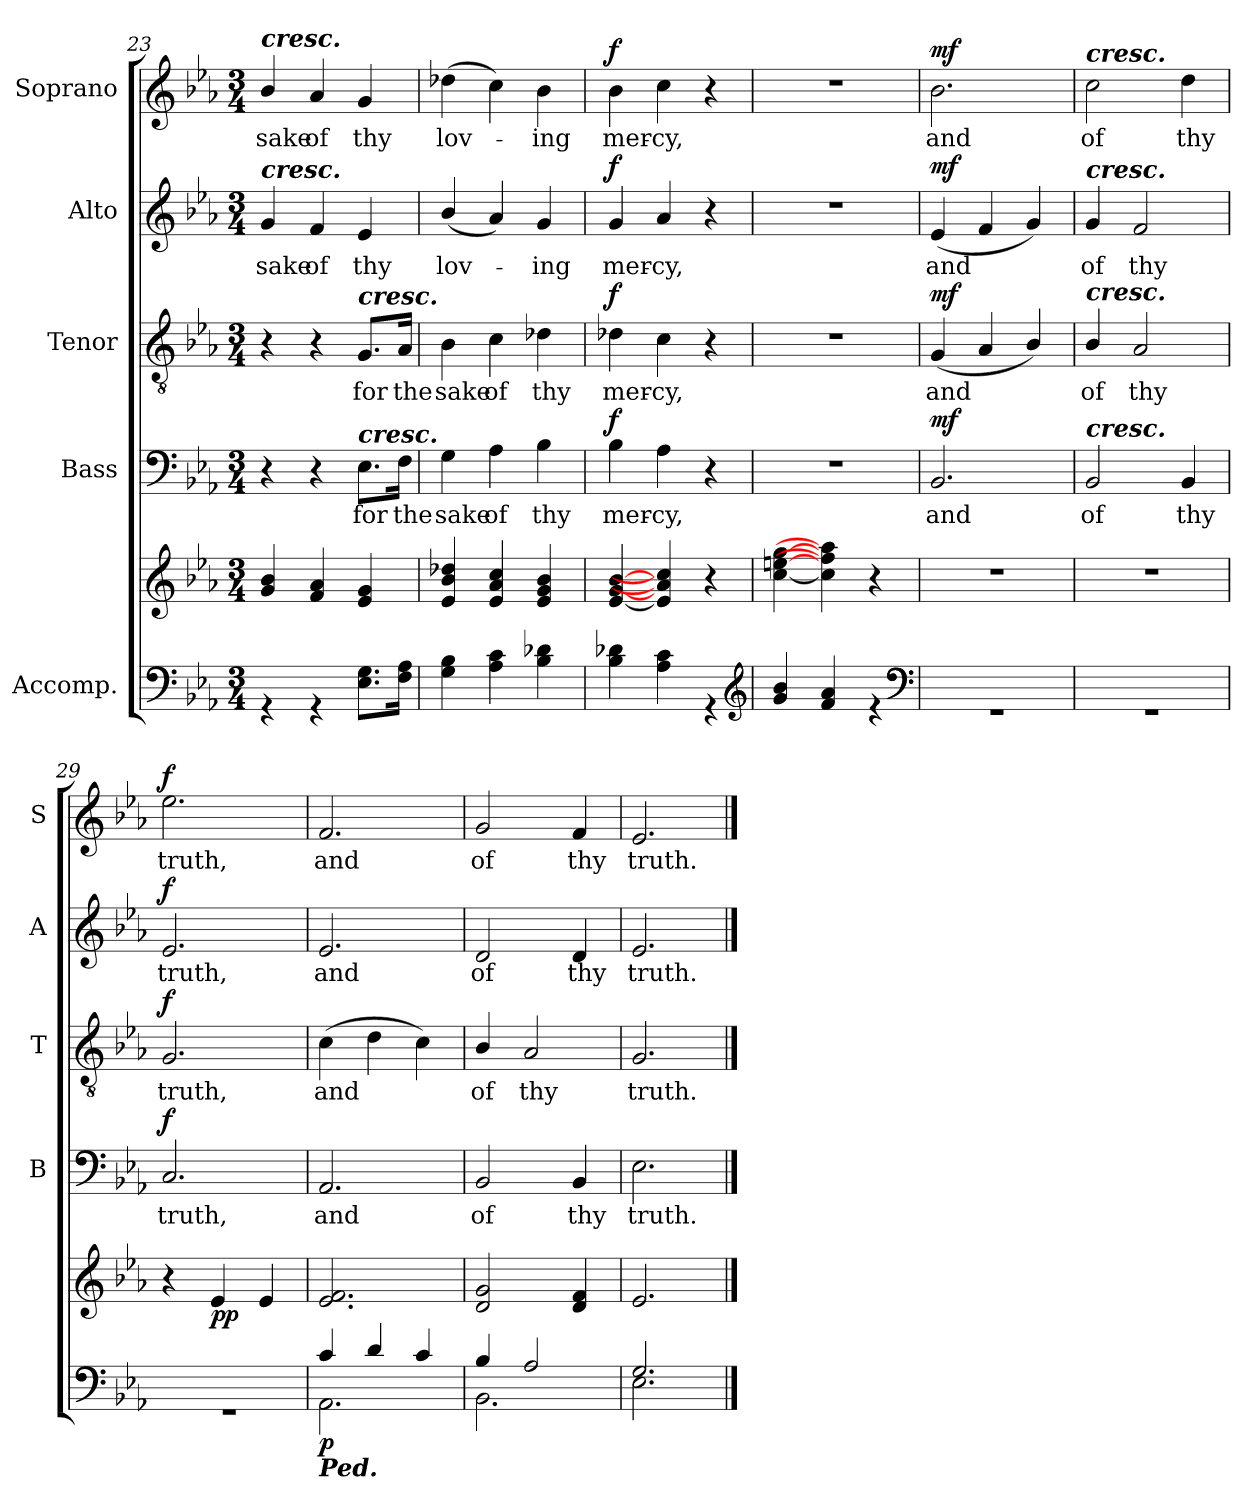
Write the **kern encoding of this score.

**kern	**kern	**dynam	**kern	**text	**dynam	**kern	**text	**dynam	**kern	**text	**dynam	**kern	**text	**dynam
*part5	*part5	*part5	*part4	*part4	*part4	*part3	*part3	*part3	*part2	*part2	*part2	*part1	*part1	*part1
*staff6	*staff5	*staff5/6	*staff4	*staff4	*staff4	*staff3	*staff3	*staff3	*staff2	*staff2	*staff2	*staff1	*staff1	*staff1
*I"Accomp.	*	*	*I"Bass	*	*	*I"Tenor	*	*	*I"Alto	*	*	*I"Soprano	*	*
*	*	*	*I'B	*	*	*I'T	*	*	*I'A	*	*	*I'S	*	*
!!LO:LB:g=z
*clefF4	*clefG2	*	*clefF4	*	*	*clefGv2	*	*	*clefG2	*	*	*clefG2	*	*
*k[b-e-a-]	*k[b-e-a-]	*	*k[b-e-a-]	*	*	*k[b-e-a-]	*	*	*k[b-e-a-]	*	*	*k[b-e-a-]	*	*
*E-:	*E-:	*	*E-:	*	*	*E-:	*	*	*E-:	*	*	*E-:	*	*
*M3/4	*M3/4	*	*M3/4	*	*	*M3/4	*	*	*M3/4	*	*	*M3/4	*	*
=23	=23	=23	=23	=23	=23	=23	=23	=23	=23	=23	=23	=23	=23	=23
!	!	!	!	!	!	!	!	!	!	!	!	!LO:TX:a:Bi:t=cresc.	!	!
!	!	!	!	!	!	!	!	!	!LO:TX:a:Bi:t=cresc.	!	!	!	!	!
!LO:N:vis=1	!	!	!	!	!	!	!	!	!	!LO:LY:b	!	!	!LO:LY:b	!
*^	*	*	*	*	*	*	*	*	*	*	*	*	*	*
2.ryy	4r	4g/ 4b-/	.	4r	.	.	4r	.	.	4g	sake	.	4b-/	sake	.
!	!	!	!	!	!	!	!	!	!	!	!LO:LY:b	!	!	!LO:LY:b	!
.	4r	4f 4a-	.	4r	.	.	4r	.	.	4f	of	.	4a-	of	.
!	!	!	!	!	!	!	!LO:TX:a:Bi:t=cresc.	!	!	!	!	!	!	!	!
!	!	!	!	!LO:TX:a:Bi:t=cresc.	!	!	!	!	!	!	!	!	!	!	!
!	!	!	!	!	!LO:LY:b	!	!	!LO:LY:b	!	!	!LO:LY:b	!	!	!LO:LY:b	!
.	8.E-\ 8.G\L	4e- 4g	.	8.E-\L	for	.	8.G/L	for	.	4e-	thy	.	4g	thy	.
!	!	!	!	!	!LO:LY:b	!	!	!LO:LY:b	!	!	!	!	!	!	!
.	16F\ 16A-\J	.	.	16F\Jk	the	.	16A-/Jk	the	.	.	.	.	.	.	.
=24	=24	=24	=24	=24	=24	=24	=24	=24	=24	=24	=24	=24	=24	=24	=24
!LO:N:vis=1	!	!	!	!	!LO:LY:b	!	!	!LO:LY:b	!	!	!LO:LY:b	!	!	!LO:LY:b	!
2.ryy	4G\ 4B-\	4e- 4b- 4dd-X	.	4G	sake	.	4B-	sake	.	(<4b-/	lov-	.	(>4dd-X	lov-	.
!	!	!	!	!	!LO:LY:b	!	!	!LO:LY:b	!	!	!	!	!	!	!
.	4A-\ 4c\	4e- 4a- 4cc	.	4A-	of	.	4c	of	.	4a-)	.	.	4cc)	.	.
!	!	!	!	!	!LO:LY:b	!	!	!LO:LY:b	!	!	!LO:LY:b	!	!	!LO:LY:b	!
.	4B-\ 4d-X\	4e- 4g 4b-	.	4B-	thy	.	4d-X	thy	.	4g	ing	.	4b-	ing	.
=25	=25	=25	=25	=25	=25	=25	=25	=25	=25	=25	=25	=25	=25	=25	=25
!LO:N:vis=1	!	!	!	!	!LO:LY:b	!LO:DY:b	!	!LO:LY:b	!LO:DY:b	!	!LO:LY:b	!LO:DY:b	!	!LO:LY:b	!LO:DY:b
2.ryy	4B-\ 4d-X\	[4e- [4g [4b-	.	4B-	mer-	f	4d-X	mer-	f	4g	mer-	f	4b-	mer-	f
!	!	!	!	!	!LO:LY:b	!	!	!LO:LY:b	!	!	!LO:LY:b	!	!	!LO:LY:b	!
.	4A-\ 4c\	4e-] 4a-] 4cc]	.	4A-	-cy,	.	4c	-cy,	.	4a-	-cy,	.	4cc	-cy,	.
.	4r	4r	.	4r	.	.	4r	.	.	4r	.	.	4r	.	.
*clefG2	*	*	*	*	*	*	*	*	*	*	*	*	*	*	*
=26	=26	=26	=26	=26	=26	=26	=26	=26	=26	=26	=26	=26	=26	=26	=26
!LO:N:vis=1	!	!	!LO:DY:b=2	!LO:N:vis=1	!	!	!LO:N:vis=1	!	!	!LO:N:vis=1	!	!	!LO:N:vis=1	!	!
!	!	!	!LO:DY:n=1:b	!	!	!	!	!	!	!	!	!	!	!	!
2.ryy	4g/ 4b-/	[4cc [4een [4gg	mf mf	2.r	.	.	2.r	.	.	2.r	.	.	2.r	.	.
.	4f/ 4a-/	4cc] 4ff] 4aa-]	.	.	.	.	.	.	.	.	.	.	.	.	.
.	4r	4r	.	.	.	.	.	.	.	.	.	.	.	.	.
*clefF4	*	*	*	*	*	*	*	*	*	*	*	*	*	*	*
=27	=27	=27	=27	=27	=27	=27	=27	=27	=27	=27	=27	=27	=27	=27	=27
!LO:N:vis=1	!LO:N:vis=1	!LO:N:vis=1	!	!	!LO:LY:b	!LO:DY:b	!	!LO:LY:b	!LO:DY:b	!	!LO:LY:b	!LO:DY:b	!	!LO:LY:b	!LO:DY:b
2.ryy	2.r	2.r	.	2.BB-	and	mf	(<4G	and	mf	(<4e-	and	mf	2.b-	and	mf
.	.	.	.	.	.	.	4A-	.	.	4f	.	.	.	.	.
.	.	.	.	.	.	.	4B-/)	.	.	4g)	.	.	.	.	.
=28	=28	=28	=28	=28	=28	=28	=28	=28	=28	=28	=28	=28	=28	=28	=28
!	!	!	!	!	!	!	!	!	!	!	!	!	!LO:TX:a:Bi:t=cresc.	!	!
!	!	!	!	!	!	!	!	!	!	!LO:TX:a:Bi:t=cresc.	!	!	!	!	!
!	!	!	!	!	!	!	!LO:TX:a:Bi:t=cresc.	!	!	!	!	!	!	!	!
!	!	!	!	!LO:TX:a:Bi:t=cresc.	!	!	!	!	!	!	!	!	!	!	!
!LO:N:vis=1	!LO:N:vis=1	!LO:N:vis=1	!	!	!LO:LY:b	!	!	!LO:LY:b	!	!	!LO:LY:b	!	!	!LO:LY:b	!
2.ryy	2.r	2.r	.	2BB-	of	.	4B-/	of	.	4g	of	.	2cc	of	.
!	!	!	!	!	!	!	!	!LO:LY:b	!	!	!LO:LY:b	!	!	!	!
.	.	.	.	.	.	.	2A-	thy	.	2f	thy	.	.	.	.
!	!	!	!	!	!LO:LY:b	!	!	!	!	!	!	!	!	!LO:LY:b	!
.	.	.	.	4BB-	thy	.	.	.	.	.	.	.	4dd	thy	.
=29	=29	=29	=29	=29	=29	=29	=29	=29	=29	=29	=29	=29	=29	=29	=29
!LO:N:vis=1	!LO:N:vis=1	!	!	!	!LO:LY:b	!LO:DY:b	!	!LO:LY:b	!LO:DY:b	!	!LO:LY:b	!LO:DY:b	!	!LO:LY:b	!LO:DY:b
2.ryy	2.r	4r	.	2.C	truth,	f	2.G	truth,	f	2.e-	truth,	f	2.ee-	truth,	f
!	!	!	!LO:DY:b	!	!	!	!	!	!	!	!	!	!	!	!
.	.	4e-	pp	.	.	.	.	.	.	.	.	.	.	.	.
.	.	4e-	.	.	.	.	.	.	.	.	.	.	.	.	.
=30	=30	=30	=30	=30	=30	=30	=30	=30	=30	=30	=30	=30	=30	=30	=30
!LO:TX:b:Bi:t=Ped.	!	!	!	!	!	!	!	!	!	!	!	!	!	!	!
!	!	!	!LO:DY:b=2	!	!LO:LY:b	!	!	!LO:LY:b	!	!	!LO:LY:b	!	!	!LO:LY:b	!
4c/	2.AA-\	2.e- 2.f	p	2.AA-	and	.	(>4c	and	.	2.e-	and	.	2.f	and	.
4d/	.	.	.	.	.	.	4d	.	.	.	.	.	.	.	.
4c/	.	.	.	.	.	.	4c)	.	.	.	.	.	.	.	.
=31	=31	=31	=31	=31	=31	=31	=31	=31	=31	=31	=31	=31	=31	=31	=31
!	!	!	!	!	!LO:LY:b	!	!	!LO:LY:b	!	!	!LO:LY:b	!	!	!LO:LY:b	!
4B-/	2.BB-\	2d 2g	.	2BB-	of	.	4B-/	of	.	2d	of	.	2g	of	.
!	!	!	!	!	!	!	!	!LO:LY:b	!	!	!	!	!	!	!
2A-/	.	.	.	.	.	.	2A-	thy	.	.	.	.	.	.	.
!	!	!	!	!	!LO:LY:b	!	!	!	!	!	!LO:LY:b	!	!	!LO:LY:b	!
.	.	4d 4f	.	4BB-	thy	.	.	.	.	4d	thy	.	4f	thy	.
=32	=32	=32	=32	=32	=32	=32	=32	=32	=32	=32	=32	=32	=32	=32	=32
!	!	!	!	!	!LO:LY:b	!	!	!LO:LY:b	!	!	!LO:LY:b	!	!	!LO:LY:b	!
2.G/	2.E-\	2.e-	.	2.E-	truth.	.	2.G	truth.	.	2.e-	truth.	.	2.e-	truth.	.
*v	*v	*	*	*	*	*	*	*	*	*	*	*	*	*	*
==	==	==	==	==	==	==	==	==	==	==	==	==	==	==
*-	*-	*-	*-	*-	*-	*-	*-	*-	*-	*-	*-	*-	*-	*-
